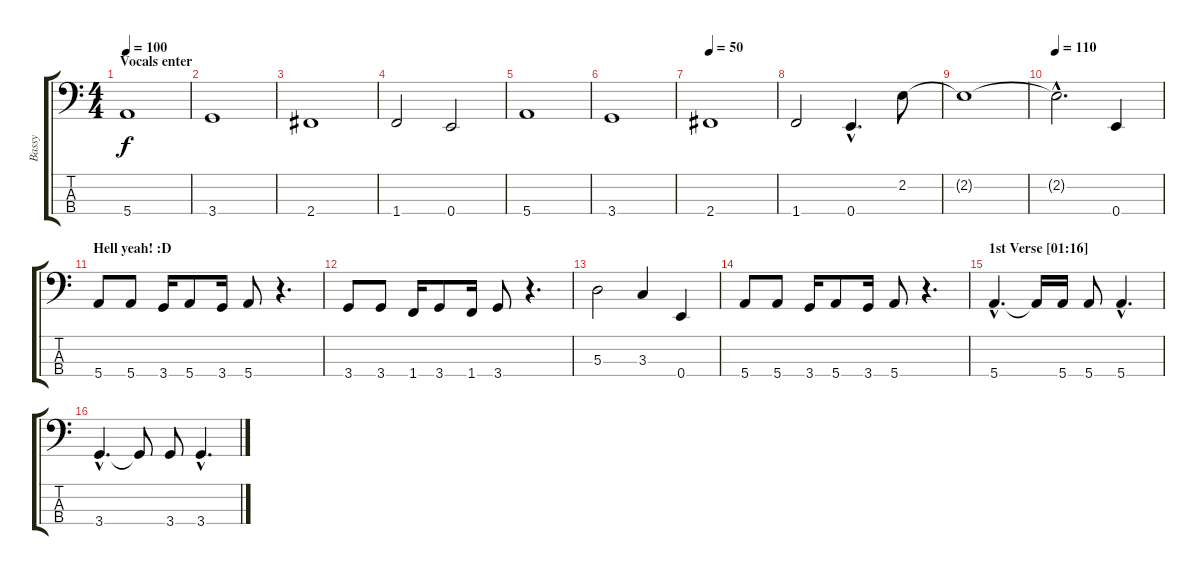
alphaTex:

\track ("Bassy" "Bassy") {instrument electricbassfinger}
\staff {score tabs}
\tuning (G2 D2 A1 E1) {hide}
\ts (4 4)
\section ("" "Vocals enter")
\tempo 100
\clef f4
\ks c
5.4.1{dy f} |
3.4.1 |
2.4.1 |
1.4.2 0.4.2 |
5.4.1 |
3.4.1 |
\tempo 50
2.4.1 |
1.4.2 0.4{hac}.4{d} 2.2.8{volume 0} |
2.2{t}.1 |
\tempo 110
2.2{hac t}.2{d} 0.4.4{volume 12} |
\section ("" "Hell yeah! :D")
5.4.8 5.4.8 3.4.16 5.4.8 3.4.16 5.4.8 r.4{d} |
3.4.8 3.4.8 1.4.16 3.4.8 1.4.16 3.4.8 r.4{d} |
5.3.2 3.3.4 0.4.4 |
5.4.8 5.4.8 3.4.16 5.4.8 3.4.16 5.4.8 r.4{d} |
\section ("" "1st Verse [01:16]")
5.4{hac}.4{d} 5.4{t}.16 5.4.16 5.4.8 5.4{hac}.4{d} |
3.4{hac}.4{d} 3.4{t}.8 3.4.8 3.4{hac}.4{d}
